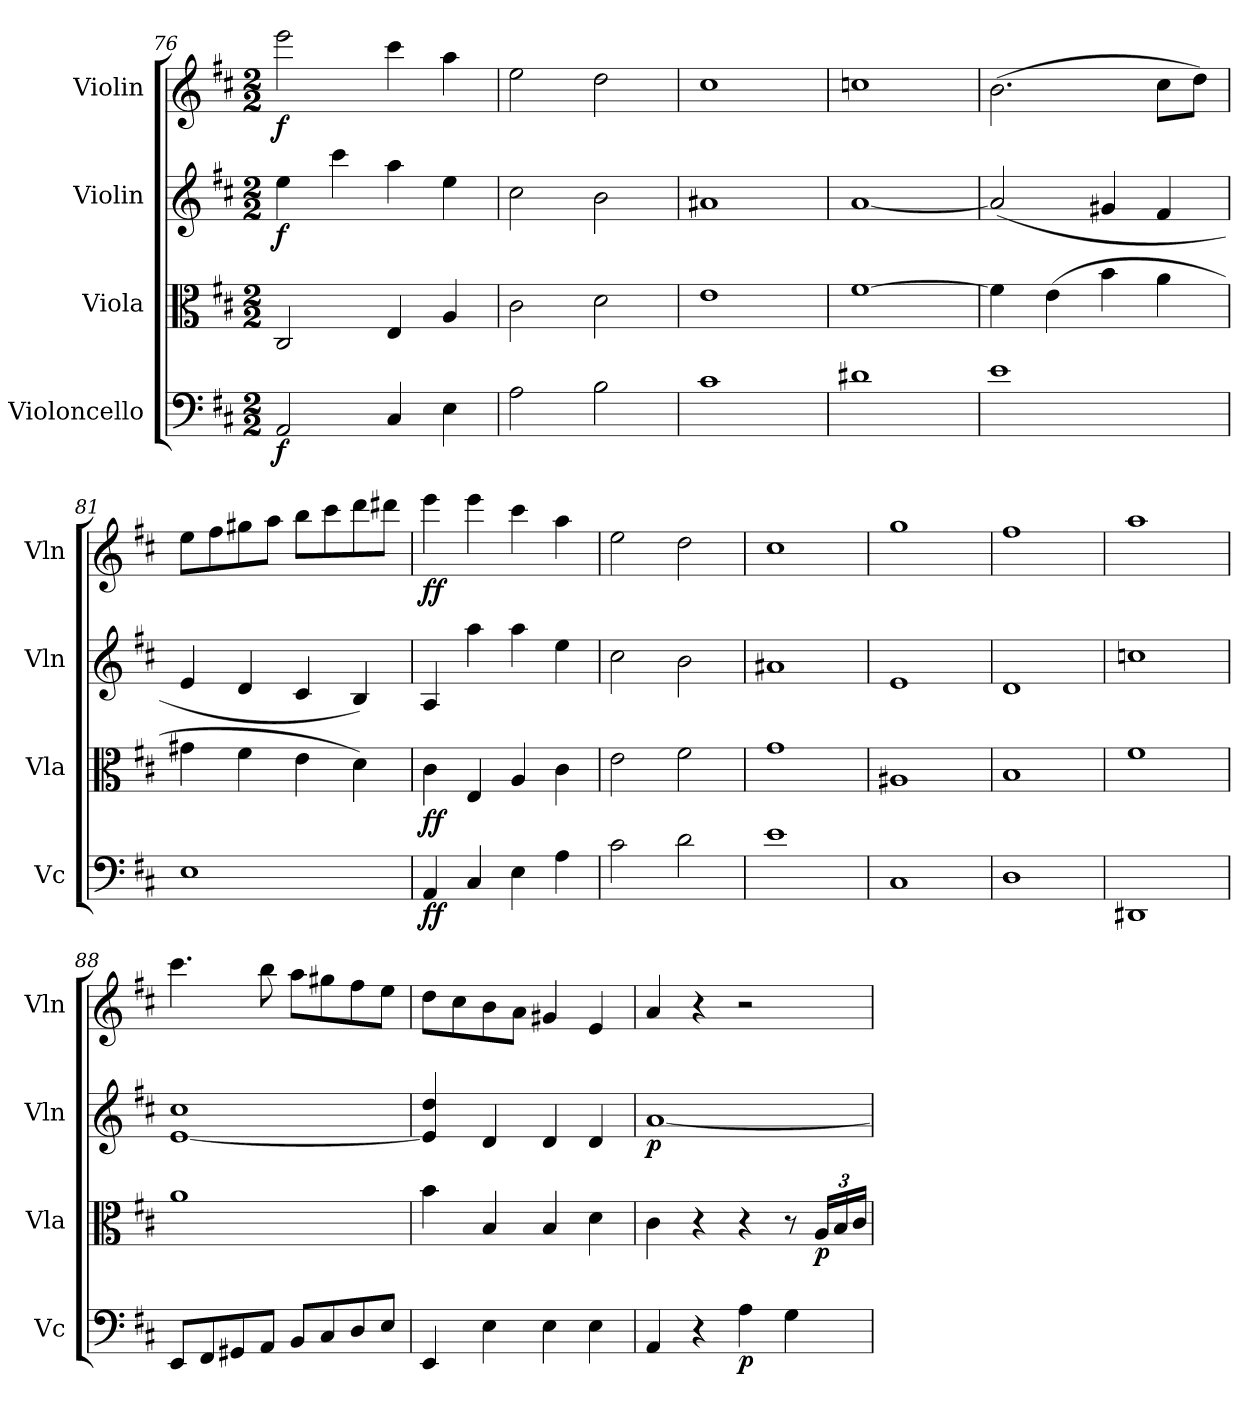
**kern	**dynam	**kern	**dynam	**kern	**dynam	**kern	**dynam
*part4	*part4	*part3	*part3	*part2	*part2	*part1	*part1
*staff4	*staff4	*staff3	*staff3	*staff2	*staff2	*staff1	*staff1
*I"Violoncello	*	*I"Viola	*	*I"Violin	*	*I"Violin	*
*I'Vc	*	*I'Vla	*	*I'Vln	*	*I'Vln	*
*clefF4	*	*clefC3	*	*clefG2	*	*clefG2	*
*k[f#c#]	*	*k[f#c#]	*	*k[f#c#]	*	*k[f#c#]	*
*D:	*	*D:	*	*D:	*	*D:	*
*M2/2	*	*M2/2	*	*M2/2	*	*M2/2	*
=76	=76	=76	=76	=76	=76	=76	=76
2AA/	f	2C#/	.	4ee\	f	2eee\	f
.	.	.	.	4ccc#\	.	.	.
4C#/	.	4E/	.	4aa\	.	4ccc#\	.
4E\	.	4A/	.	4ee\	.	4aa\	.
=77	=77	=77	=77	=77	=77	=77	=77
2A\	.	2c#\	.	2cc#\	.	2ee\	.
2B\	.	2d\	.	2b\	.	2dd\	.
=78	=78	=78	=78	=78	=78	=78	=78
1c#	.	1e	.	1a#X	.	1cc#	.
=79	=79	=79	=79	=79	=79	=79	=79
1d#X	.	[1f#	.	[1a	.	1ccn	.
=80	=80	=80	=80	=80	=80	=80	=80
1e	.	4f#\]	.	(2a/]	.	(2.b\	.
.	.	(4e\	.	.	.	.	.
.	.	4b\	.	4g#X/	.	.	.
.	.	4a\	.	4f#/	.	8cc#\L	.
.	.	.	.	.	.	8dd\J)	.
=81	=81	=81	=81	=81	=81	=81	=81
1E	.	4g#X\	.	4e/	.	8ee\L	.
.	.	.	.	.	.	8ff#\	.
.	.	4f#\	.	4d/	.	8gg#X\	.
.	.	.	.	.	.	8aa\J	.
.	.	4e\	.	4c#/	.	8bb\L	.
.	.	.	.	.	.	8ccc#\	.
.	.	4d\)	.	4B/)	.	8ddd\	.
.	.	.	.	.	.	8ddd#X\J	.
=82	=82	=82	=82	=82	=82	=82	=82
4AA/	ff	4c#\	ff	4A/	.	4eee\	ff
4C#/	.	4E/	.	4aa\	.	4eee\	.
4E\	.	4A/	.	4aa\	.	4ccc#\	.
4A\	.	4c#\	.	4ee\	.	4aa\	.
=83	=83	=83	=83	=83	=83	=83	=83
2c#\	.	2e\	.	2cc#\	.	2ee\	.
2d\	.	2f#\	.	2b\	.	2dd\	.
=84	=84	=84	=84	=84	=84	=84	=84
1e	.	1g	.	1a#X	.	1cc#	.
=85	=85	=85	=85	=85	=85	=85	=85
1C#	.	1A#X	.	1e	.	1gg	.
=86	=86	=86	=86	=86	=86	=86	=86
1D	.	1B	.	1d	.	1ff#	.
=87	=87	=87	=87	=87	=87	=87	=87
1DD#X	.	1f#	.	1ccn	.	1aa	.
=88	=88	=88	=88	=88	=88	=88	=88
8EE/L	.	1a	.	[1e 1cc#	.	4.ccc#\	.
8FF#/	.	.	.	.	.	.	.
8GG#X/	.	.	.	.	.	.	.
8AA/J	.	.	.	.	.	8bb\	.
8BB/L	.	.	.	.	.	8aa\L	.
8C#/	.	.	.	.	.	8gg#X\	.
8D/	.	.	.	.	.	8ff#\	.
8E/J	.	.	.	.	.	8ee\J	.
=89	=89	=89	=89	=89	=89	=89	=89
4EE/	.	4b\	.	4e]/ 4dd/	.	8dd\L	.
.	.	.	.	.	.	8cc#\	.
4E\	.	4B/	.	4d/	.	8b\	.
.	.	.	.	.	.	8a\J	.
4E\	.	4B/	.	4d/	.	4g#X/	.
4E\	.	4d\	.	4d/	.	4e/	.
=90	=90	=90	=90	=90	=90	=90	=90
4AA/	.	4c#\	.	[1a	p	4a/	.
4r	.	4r	.	.	.	4r	.
4A\	p	4r	.	.	.	2r	.
4G\	.	8r	.	.	.	.	.
.	.	24A/LL	p	.	.	.	.
.	.	24B/	.	.	.	.	.
.	.	24c#/JJ	.	.	.	.	.
=	=	=	=	=	=	=	=
*-	*-	*-	*-	*-	*-	*-	*-
